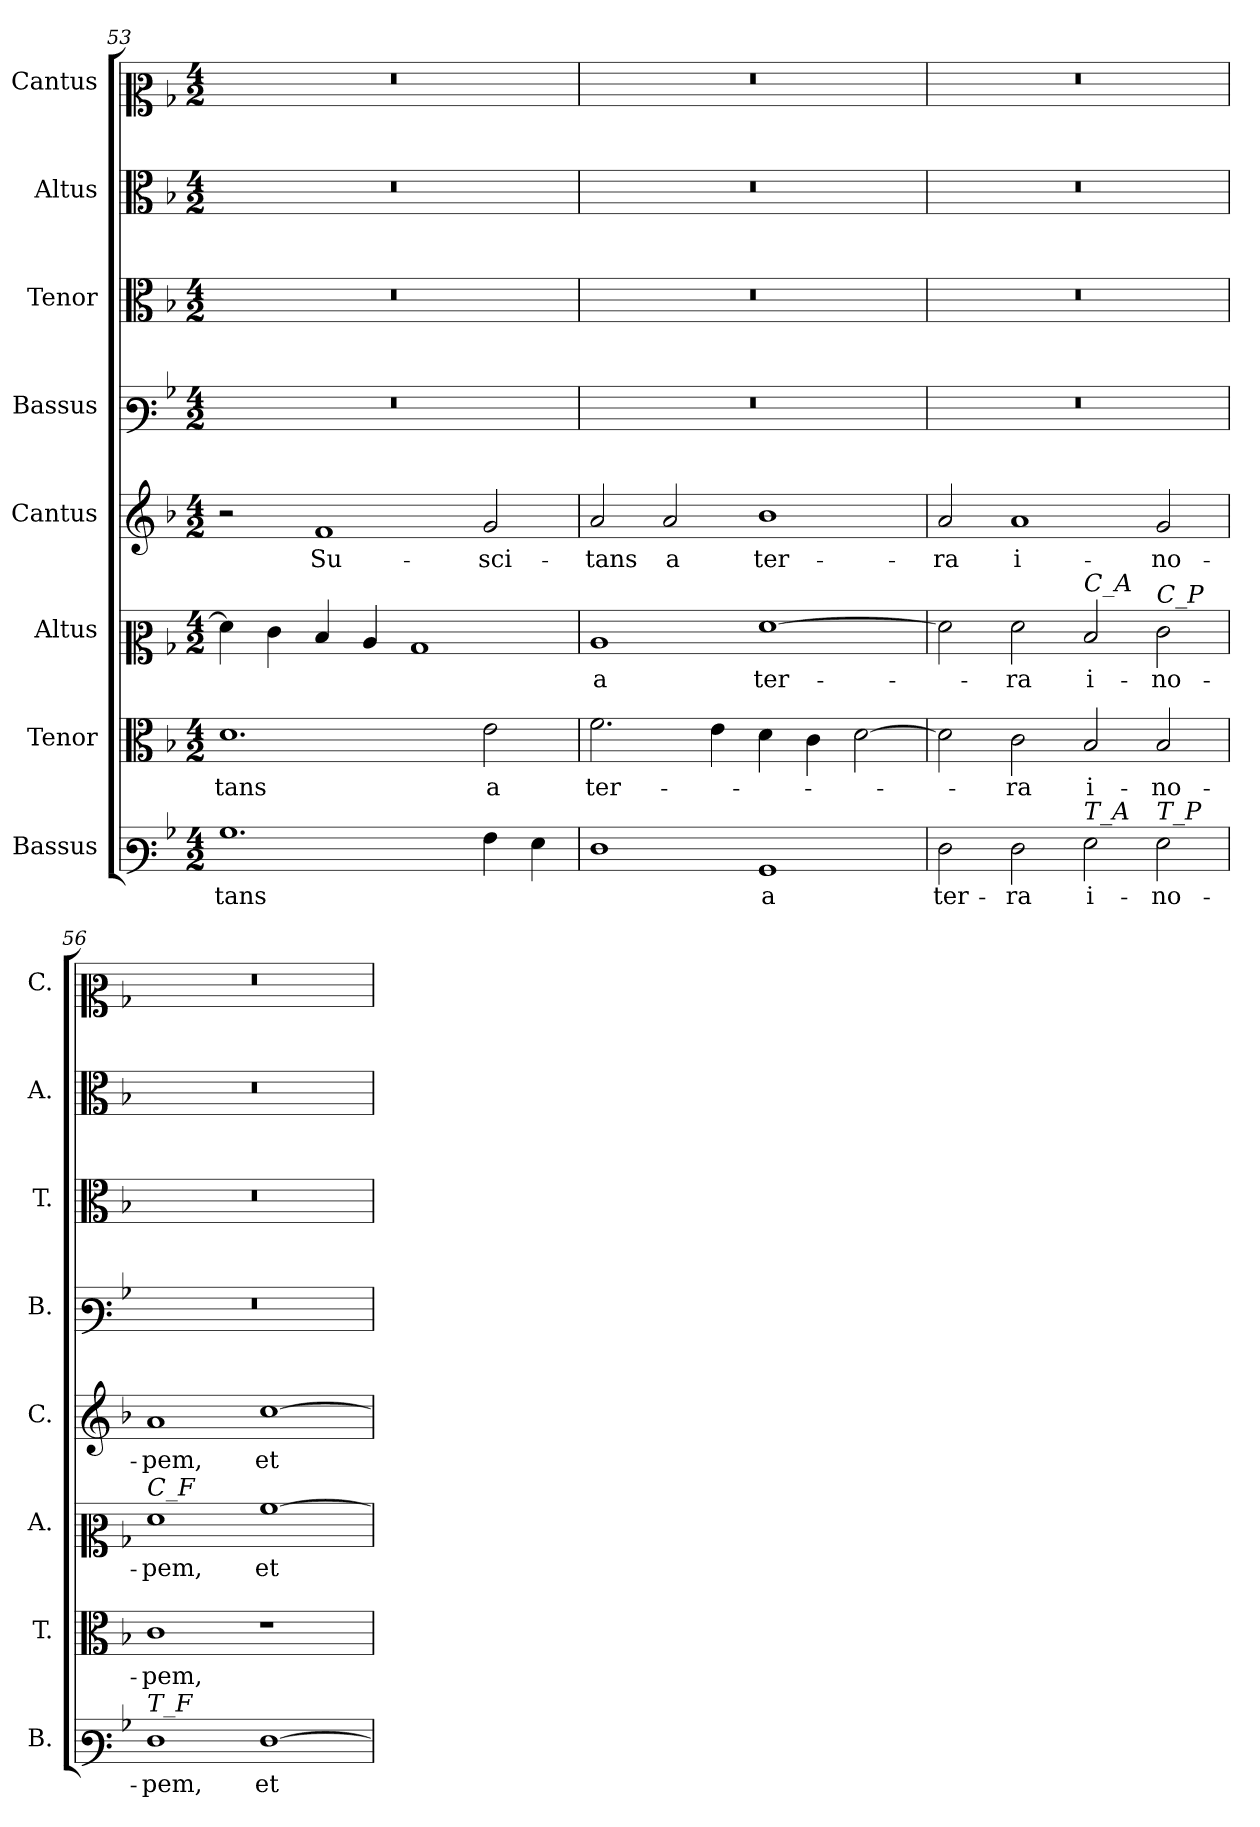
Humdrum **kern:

**kern	**text	**kern	**text	**kern	**text	**kern	**text	**kern	**kern	**kern	**kern
*part8	*part8	*part7	*part7	*part6	*part6	*part5	*part5	*part4	*part3	*part2	*part1
*staff8	*staff8	*staff7	*staff7	*staff6	*staff6	*staff5	*staff5	*staff4	*staff3	*staff2	*staff1
*I"Bassus	*	*I"Tenor	*	*I"Altus	*	*I"Cantus	*	*I"Bassus	*I"Tenor	*I"Altus	*I"Cantus
*I'B.	*	*I'T.	*	*I'A.	*	*I'C.	*	*I'B.	*I'T.	*I'A.	*I'C.
!!LO:PB:g=z
*clefF3	*	*clefC3	*	*clefC2	*	*clefG2	*	*clefF3	*clefC3	*clefC3	*clefC2
*k[b-]	*	*k[b-]	*	*k[b-]	*	*k[b-]	*	*k[b-]	*k[b-]	*k[b-]	*k[b-]
*M4/2	*	*M4/2	*	*M4/2	*	*M4/2	*	*M4/2	*M4/2	*M4/2	*M4/2
=53	=53	=53	=53	=53	=53	=53	=53	=53	=53	=53	=53
!	!LO:LY:b	!	!LO:LY:b	!	!	!	!	!	!	!	!
1.B-	-tans	1.d	-tans	4f\]	.	2r	.	0r	0r	0r	0r
.	.	.	.	4e\	.	.	.	.	.	.	.
!	!	!	!	!	!	!	!LO:LY:b	!	!	!	!
.	.	.	.	4d/	.	1f	Su-	.	.	.	.
.	.	.	.	4c/	.	.	.	.	.	.	.
.	.	.	.	1B-	.	.	.	.	.	.	.
!	!	!	!LO:LY:b	!	!	!	!LO:LY:b	!	!	!	!
4A\	.	2e\	a	.	.	2g/	-sci-	.	.	.	.
4G\	.	.	.	.	.	.	.	.	.	.	.
=54	=54	=54	=54	=54	=54	=54	=54	=54	=54	=54	=54
!	!	!	!LO:LY:b	!	!LO:LY:b	!	!LO:LY:b	!	!	!	!
1F	.	2.f\	ter-	1c	a	2a/	-tans	0r	0r	0r	0r
!	!	!	!	!	!	!	!LO:LY:b	!	!	!	!
.	.	.	.	.	.	2a/	a	.	.	.	.
.	.	4e\	.	.	.	.	.	.	.	.	.
!	!LO:LY:b	!	!	!	!LO:LY:b	!	!LO:LY:b	!	!	!	!
1BB-	a	4d\	.	[1f	ter-	1b-	ter-	.	.	.	.
.	.	4c\	.	.	.	.	.	.	.	.	.
.	.	[2d\	.	.	.	.	.	.	.	.	.
=55	=55	=55	=55	=55	=55	=55	=55	=55	=55	=55	=55
!	!LO:LY:b	!	!	!	!	!	!LO:LY:b	!	!	!	!
2F\	ter-	2d\]	.	2f\]	.	2a/	-ra	0r	0r	0r	0r
!	!LO:LY:b	!	!LO:LY:b	!	!LO:LY:b	!	!LO:LY:b	!	!	!	!
2F\	-ra	2c\	-ra	2f\	ra	1a	i-	.	.	.	.
!	!	!	!	!LO:TX:a:i:t=C_A	!	!	!	!	!	!	!
!LO:TX:a:i:t=T_A	!	!	!	!	!	!	!	!	!	!	!
!	!LO:LY:b	!	!LO:LY:b	!	!LO:LY:b	!	!	!	!	!	!
2G\	i-	2B-/	i-	2d/	i-	.	.	.	.	.	.
!	!	!	!	!LO:TX:a:i:t=C_P	!	!	!	!	!	!	!
!LO:TX:a:i:t=T_P	!	!	!	!	!	!	!	!	!	!	!
!	!LO:LY:b	!	!LO:LY:b	!	!LO:LY:b	!	!LO:LY:b	!	!	!	!
2G\	-no-	2B-/	-no-	2e\	-no-	2g/	-no-	.	.	.	.
=56	=56	=56	=56	=56	=56	=56	=56	=56	=56	=56	=56
!	!	!	!	!LO:TX:a:i:t=C_F	!	!	!	!	!	!	!
!LO:TX:a:i:t=T_F	!	!	!	!	!	!	!	!	!	!	!
!	!LO:LY:b	!	!LO:LY:b	!	!LO:LY:b	!	!LO:LY:b	!	!	!	!
1F	-pem,	1c	-pem,	1f	-pem,	1a	-pem,	0r	0r	0r	0r
!	!LO:LY:b	!	!	!	!LO:LY:b	!	!LO:LY:b	!	!	!	!
[1F	et	1r	.	[1a	et	[1cc	et	.	.	.	.
=	=	=	=	=	=	=	=	=	=	=	=
*-	*-	*-	*-	*-	*-	*-	*-	*-	*-	*-	*-
